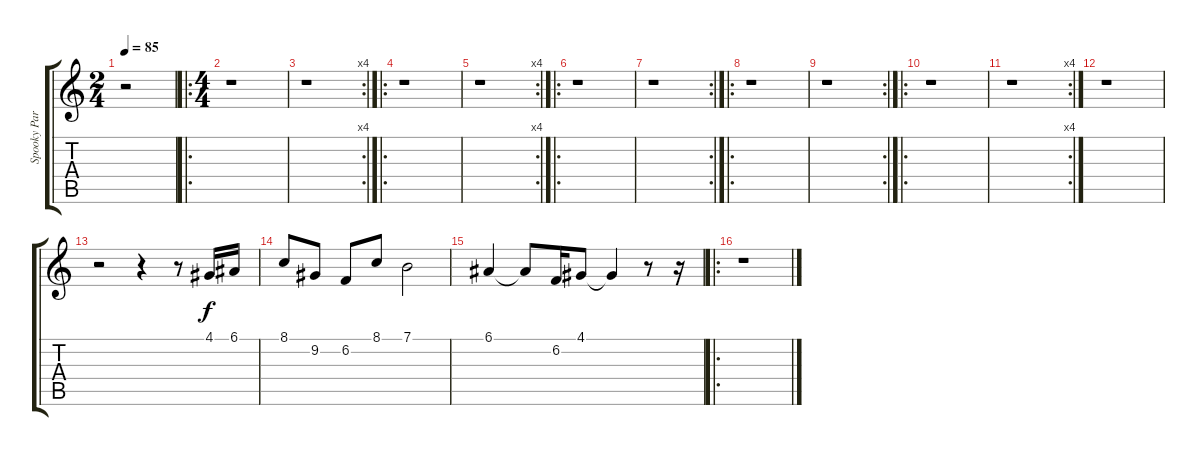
\track ("Spooky Part" "Spooky Par") {instrument harpsichord}
\staff {score tabs}
\tuning (E4 B3 G3 D3 A2 E2) {hide}
\ts (2 4)
\tempo 85
\clef g2
\ks c
r.2{dy f instrument harpsichord} |
\ro
\ts (4 4)
r.1 |
\rc 4
r.1 |
\ro
r.1 |
\rc 4
r.1 |
\ro
r.1 |
\rc 2
r.1 |
\ro
r.1 |
\rc 2
r.1 |
\ro
r.1 |
\rc 4
r.1 |
r.1 |
r.2 r.4 r.8 4.1.16 6.1.16 |
8.1.8 9.2.8 6.2.8 8.1.8 7.1.2 |
6.1.4 6.1{t}.8 6.2.16 4.1.8 4.1{t}.4 r.8 r.16 |
\ro
r.1
